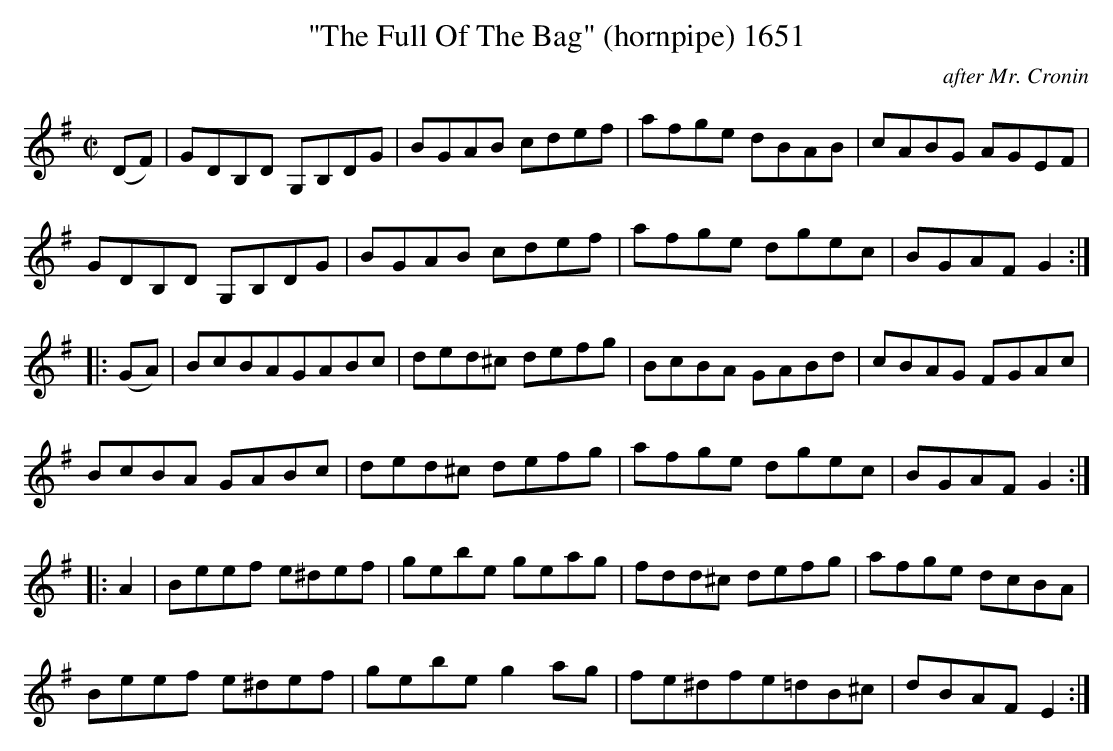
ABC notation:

X:1
T:"The Full Of The Bag" (hornpipe) 1651
C:after Mr. Cronin
BRENNAN July 2003 (HTTP://WWW.SOSYOURMOM.COM)
M:C|
L:1/8
K:G
(DF)|GDB,D G,B,DG|BGAB cdef|afge dBAB|cABG AGEF|
GDB,D G,B,DG|BGAB cdef|afge dgec|BGAF G2:|
|:(GA)|BcBAGABc|ded^c defg|BcBA GABd|cBAG FGAc|
BcBA GABc|ded^c defg|afge dgec|BGAF G2:|
|:A2|Beef e^def|gebe geag|fdd^c defg|afge dcBA|
Beef e^def|gebe g2ag|fe^dfe=dB^c|dBAF E2:|
